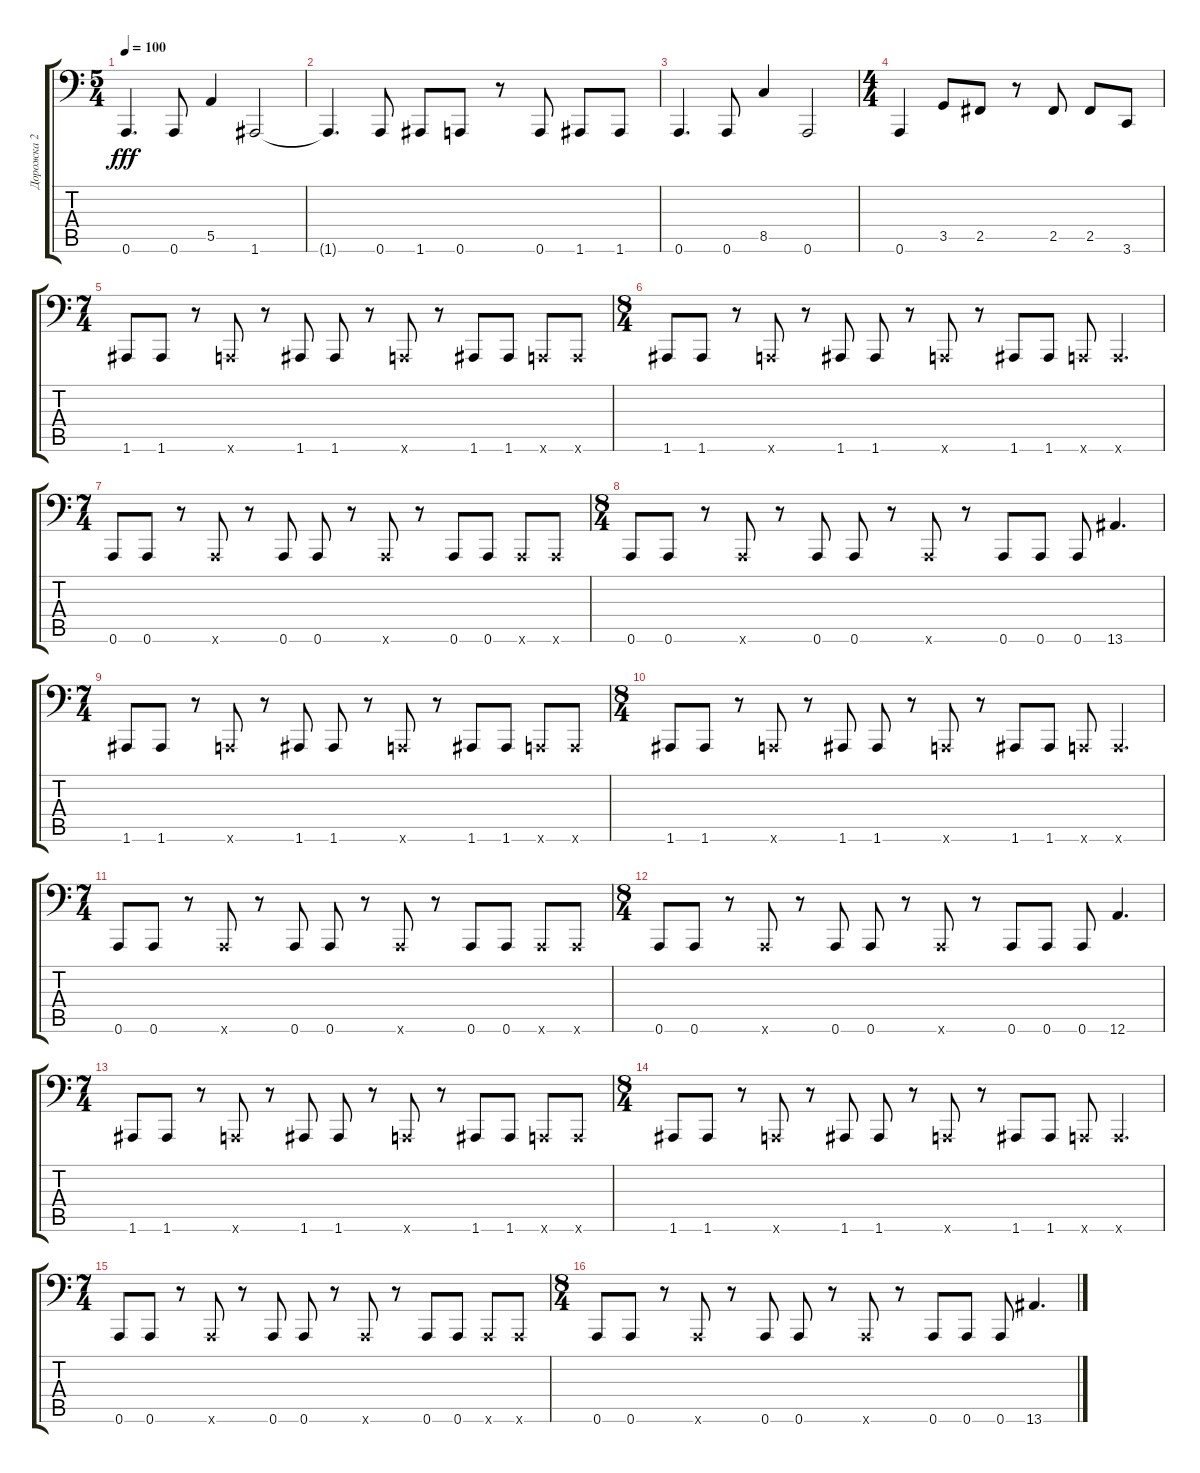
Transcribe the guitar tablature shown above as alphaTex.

\track ("Дорожка 2" "Дорожка 2") {instrument slapbass2}
\staff {score tabs}
\tuning (B2 Gb2 D2 A1 E1 A0) {hide}
\ts (5 4)
\tempo 100
\clef f4
\ks c
0.6.4{d dy fff} 0.6.8 5.5.4 1.6.2 |
1.6{t}.4{d} 0.6.8 1.6.8 0.6.8 r.8 0.6.8 1.6.8 1.6.8 |
0.6.4{d} 0.6.8 8.5.4 0.6.2 |
\ts (4 4)
0.6.4 3.5.8 2.5.8 r.8 2.5.8 2.5.8 3.6.8 |
\ts (7 4)
1.6.8 1.6.8 r.8 0.6{x}.8 r.8 1.6.8 1.6.8 r.8 0.6{x}.8 r.8 1.6.8 1.6.8 0.6{x}.8 0.6{x}.8 |
\ts (8 4)
1.6.8 1.6.8 r.8 0.6{x}.8 r.8 1.6.8 1.6.8 r.8 0.6{x}.8 r.8 1.6.8 1.6.8 0.6{x}.8 0.6{x}.4{d} |
\ts (7 4)
0.6.8 0.6.8 r.8 0.6{x}.8 r.8 0.6.8 0.6.8 r.8 0.6{x}.8 r.8 0.6.8 0.6.8 0.6{x}.8 0.6{x}.8 |
\ts (8 4)
0.6.8 0.6.8 r.8 0.6{x}.8 r.8 0.6.8 0.6.8 r.8 0.6{x}.8 r.8 0.6.8 0.6.8 0.6.8 13.6.4{d} |
\ts (7 4)
1.6.8 1.6.8 r.8 0.6{x}.8 r.8 1.6.8 1.6.8 r.8 0.6{x}.8 r.8 1.6.8 1.6.8 0.6{x}.8 0.6{x}.8 |
\ts (8 4)
1.6.8 1.6.8 r.8 0.6{x}.8 r.8 1.6.8 1.6.8 r.8 0.6{x}.8 r.8 1.6.8 1.6.8 0.6{x}.8 0.6{x}.4{d} |
\ts (7 4)
0.6.8 0.6.8 r.8 0.6{x}.8 r.8 0.6.8 0.6.8 r.8 0.6{x}.8 r.8 0.6.8 0.6.8 0.6{x}.8 0.6{x}.8 |
\ts (8 4)
0.6.8 0.6.8 r.8 0.6{x}.8 r.8 0.6.8 0.6.8 r.8 0.6{x}.8 r.8 0.6.8 0.6.8 0.6.8 12.6.4{d} |
\ts (7 4)
1.6.8 1.6.8 r.8 0.6{x}.8 r.8 1.6.8 1.6.8 r.8 0.6{x}.8 r.8 1.6.8 1.6.8 0.6{x}.8 0.6{x}.8 |
\ts (8 4)
1.6.8 1.6.8 r.8 0.6{x}.8 r.8 1.6.8 1.6.8 r.8 0.6{x}.8 r.8 1.6.8 1.6.8 0.6{x}.8 0.6{x}.4{d} |
\ts (7 4)
0.6.8 0.6.8 r.8 0.6{x}.8 r.8 0.6.8 0.6.8 r.8 0.6{x}.8 r.8 0.6.8 0.6.8 0.6{x}.8 0.6{x}.8 |
\ts (8 4)
0.6.8 0.6.8 r.8 0.6{x}.8 r.8 0.6.8 0.6.8 r.8 0.6{x}.8 r.8 0.6.8 0.6.8 0.6.8 13.6.4{d}
